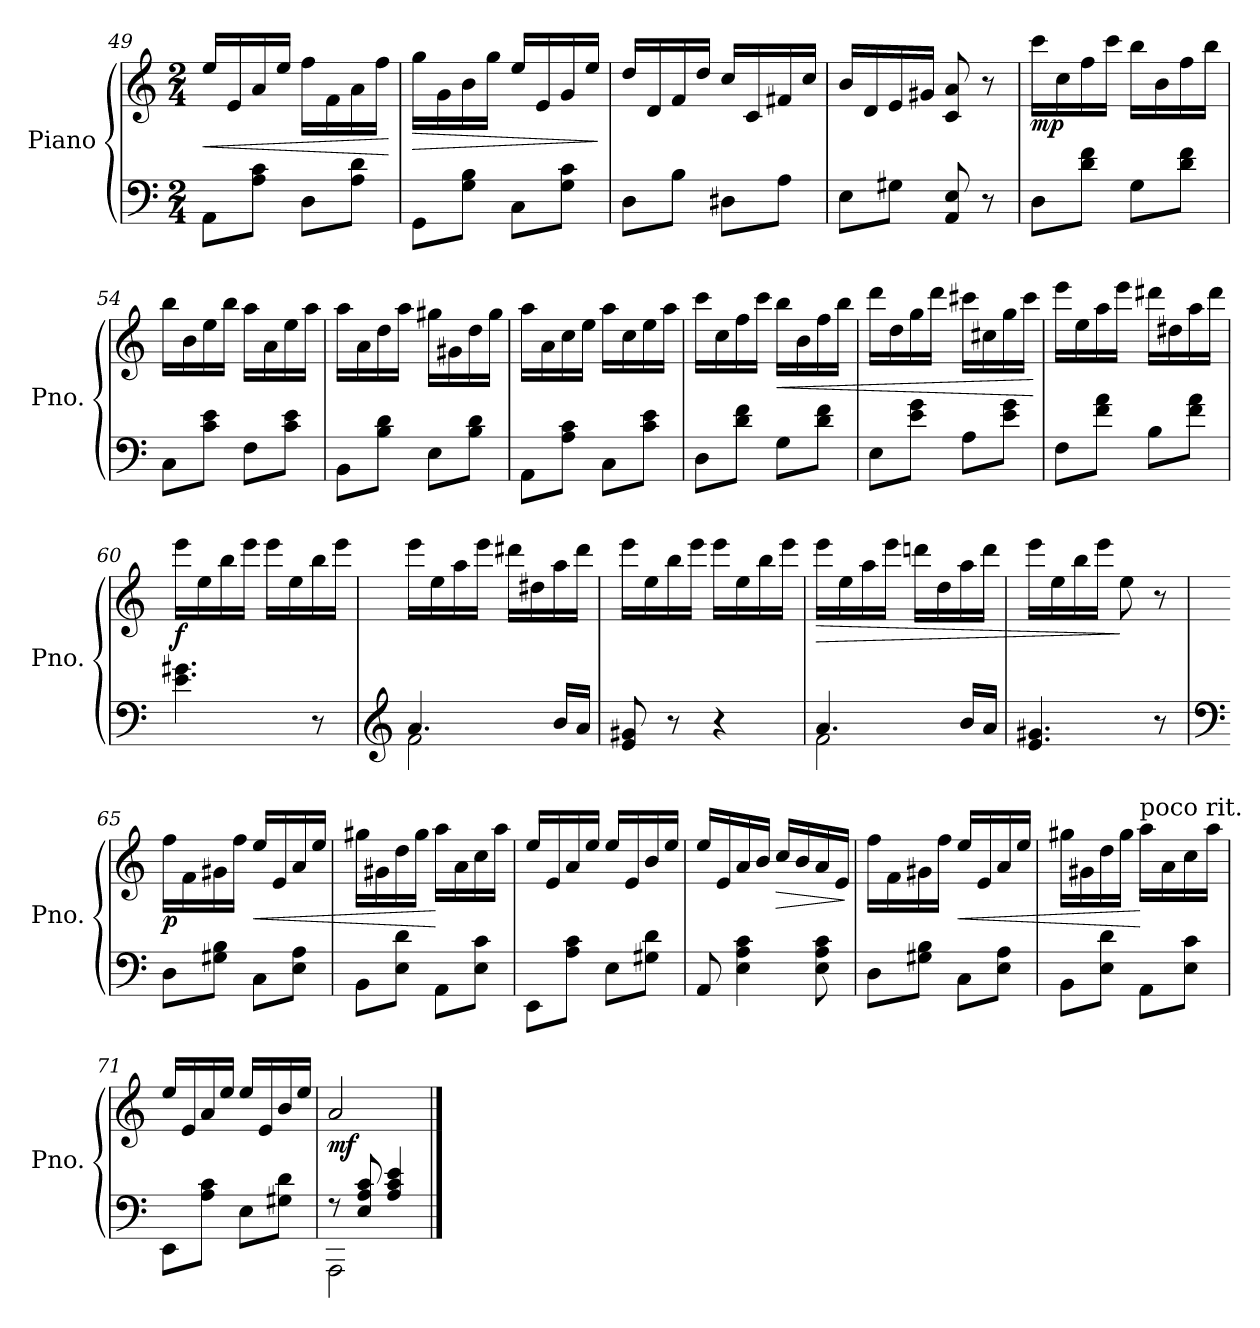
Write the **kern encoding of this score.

**kern	**kern	**dynam
*part1	*part1	*part1
*staff2	*staff1	*staff1/2
*I"Piano	*	*
*I'Pno.	*	*
!!LO:LB:g=z
*clefF4	*clefG2	*
*k[]	*k[]	*
*M2/4	*M2/4	*
=49	=49	=49
!	!	!LO:HP:b
8AA\L	16ee/LL	<
.	16e/	.
8A\ 8c\J	16a/	.
.	16ee/JJ	.
8D\L	16ff\LL	.
.	16f\	.
8A\ 8d\J	16a\	.
.	16ff\JJ	.
.	.	[
=50	=50	=50
!	!	!LO:HP:b
8GG\L	16gg\LL	>
.	16g\	.
8G\ 8B\J	16b\	.
.	16gg\JJ	.
8C\L	16ee/LL	.
.	16e/	.
8G\ 8c\J	16g/	.
.	16ee/JJ	.
.	.	]
=51	=51	=51
8D\L	16dd/LL	.
.	16d/	.
8B\J	16f/	.
.	16dd/JJ	.
8D#X\L	16cc/LL	.
.	16c/	.
8A\J	16f#X/	.
.	16cc/JJ	.
=52	=52	=52
8E\L	16b/LL	.
.	16d/	.
8G#X\J	16e/	.
.	16g#X/JJ	.
8AA/ 8E/	8c/ 8a/	.
8r	8r	.
=53	=53	=53
!	!	!LO:DY:b
8D\L	16ccc\LL	mp
.	16cc\	.
8d\ 8f\J	16ff\	.
.	16ccc\JJ	.
8G\L	16bb\LL	.
.	16b\	.
8d\ 8f\J	16ff\	.
.	16bb\JJ	.
!!LO:PB:g=z
=54	=54	=54
8C\L	16bb\LL	.
.	16b\	.
8c\ 8e\J	16ee\	.
.	16bb\JJ	.
8F\L	16aa\LL	.
.	16a\	.
8c\ 8e\J	16ee\	.
.	16aa\JJ	.
=55	=55	=55
8BB\L	16aa\LL	.
.	16a\	.
8B\ 8d\J	16dd\	.
.	16aa\JJ	.
8E\L	16gg#X\LL	.
.	16g#X\	.
8B\ 8d\J	16dd\	.
.	16gg#\JJ	.
=56	=56	=56
8AA\L	16aa\LL	.
.	16a\	.
8A\ 8c\J	16cc\	.
.	16ee\JJ	.
8C\L	16aa\LL	.
.	16cc\	.
8c\ 8e\J	16ee\	.
.	16aa\JJ	.
=57	=57	=57
8D\L	16ccc\LL	.
.	16cc\	.
8d\ 8f\J	16ff\	.
.	16ccc\JJ	.
!	!	!LO:HP:b
8G\L	16bb\LL	<
.	16b\	.
8d\ 8f\J	16ff\	.
.	16bb\JJ	.
=58	=58	=58
8E\L	16ddd\LL	.
.	16dd\	.
8e\ 8g\J	16gg\	.
.	16ddd\JJ	.
8A\L	16ccc#X\LL	.
.	16cc#X\	.
8e\ 8g\J	16gg\	.
.	16ccc#\JJ	.
.	.	[
!!LO:LB:g=z
=59	=59	=59
8F\L	16eee\LL	.
.	16ee\	.
8f\ 8a\J	16aa\	.
.	16eee\JJ	.
8B\L	16ddd#X\LL	.
.	16dd#X\	.
8f\ 8a\J	16aa\	.
.	16ddd#\JJ	.
=60	=60	=60
!	!	!LO:DY:b
4.e\ 4.g#X\	16eee\LL	f
.	16ee\	.
.	16bb\	.
.	16eee\JJ	.
.	16eee\LL	.
.	16ee\	.
8r	16bb\	.
.	16eee\JJ	.
=61	=61	=61
*clefG2	*	*
*^	*	*
4.a/	2f<\	16eee\LL	.
.	.	16ee\	.
.	.	16aa\	.
.	.	16eee\JJ	.
.	.	16ddd#X\LL	.
.	.	16dd#X\	.
16b/LL	.	16aa\	.
16a/JJ	.	16ddd#\JJ	.
*v	*v	*	*
=62	=62	=62
8e/ 8g#X/	16eee\LL	.
.	16ee\	.
8r	16bb\	.
.	16eee\JJ	.
4r	16eee\LL	.
.	16ee\	.
.	16bb\	.
.	16eee\JJ	.
!!LO:LB:g=z
=63	=63	=63
*^	*	*
!	!	!	!LO:HP:b
4.a/	2f<\	16eee\LL	>
.	.	16ee\	.
.	.	16aa\	.
.	.	16eee\JJ	.
.	.	16dddn\LL	.
.	.	16dd\	.
16b/LL	.	16aa\	.
16a/JJ	.	16ddd\JJ	.
*v	*v	*	*
=64	=64	=64
4.e/ 4.g#X/	16eee\LL	.
.	16ee\	.
.	16bb\	.
.	16eee\JJ	.
.	8ee\	]
8r	8r	.
=65	=65	=65
*clefF4	*	*
!	!	!LO:DY:b
8D\L	16ff\LL	p
.	16f\	.
8G#X\ 8B\J	16g#X\	.
.	16ff\JJ	.
!	!	!LO:HP:b
8C\L	16ee/LL	<
.	16e/	.
8E\ 8A\J	16a/	.
.	16ee/JJ	.
=66	=66	=66
8BB\L	16gg#X\LL	.
.	16g#X\	.
8E\ 8d\J	16dd\	.
.	16gg#\JJ	.
8AA\L	16aa\LL	[
.	16a\	.
8E\ 8c\J	16cc\	.
.	16aa\JJ	.
=67	=67	=67
8EE\L	16ee/LL	.
.	16e/	.
8A\ 8c\J	16a/	.
.	16ee/JJ	.
8E\L	16ee/LL	.
.	16e/	.
8G#X\ 8d\J	16b/	.
.	16ee/JJ	.
!!LO:LB:g=z
=68	=68	=68
8AA/	16ee/LL	.
.	16e/	.
4E\ 4A\ 4c\	16a/	.
.	16b/JJ	.
!	!	!LO:HP:b
.	16cc/LL	>
.	16b/	.
8E\ 8A\ 8c\	16a/	.
.	16e/JJ	.
.	.	]
=69	=69	=69
8D\L	16ff\LL	.
.	16f\	.
8G#X\ 8B\J	16g#X\	.
.	16ff\JJ	.
!	!	!LO:HP:b
8C\L	16ee/LL	<
.	16e/	.
8E\ 8A\J	16a/	.
.	16ee/JJ	.
=70	=70	=70
8BB\L	16gg#X\LL	.
.	16g#X\	.
8E\ 8d\J	16dd\	.
.	16gg#\JJ	.
!	!LO:TX:a:t=poco rit.	!
8AA\L	16aa\LL	[
.	16a\	.
8E\ 8c\J	16cc\	.
.	16aa\JJ	.
=71	=71	=71
8EE\L	16ee/LL	.
.	16e/	.
8A\ 8c\J	16a/	.
.	16ee/JJ	.
8E\L	16ee/LL	.
.	16e/	.
8G#X\ 8d\J	16b/	.
.	16ee/JJ	.
=72	=72	=72
*^	*	*
!	!	!	!LO:DY:b
8r	2AAA\	2a/	mf
8E/ 8A/ 8c/	.	.	.
4A/ 4c/ 4e/	.	.	.
*v	*v	*	*
==	==	==
*-	*-	*-
